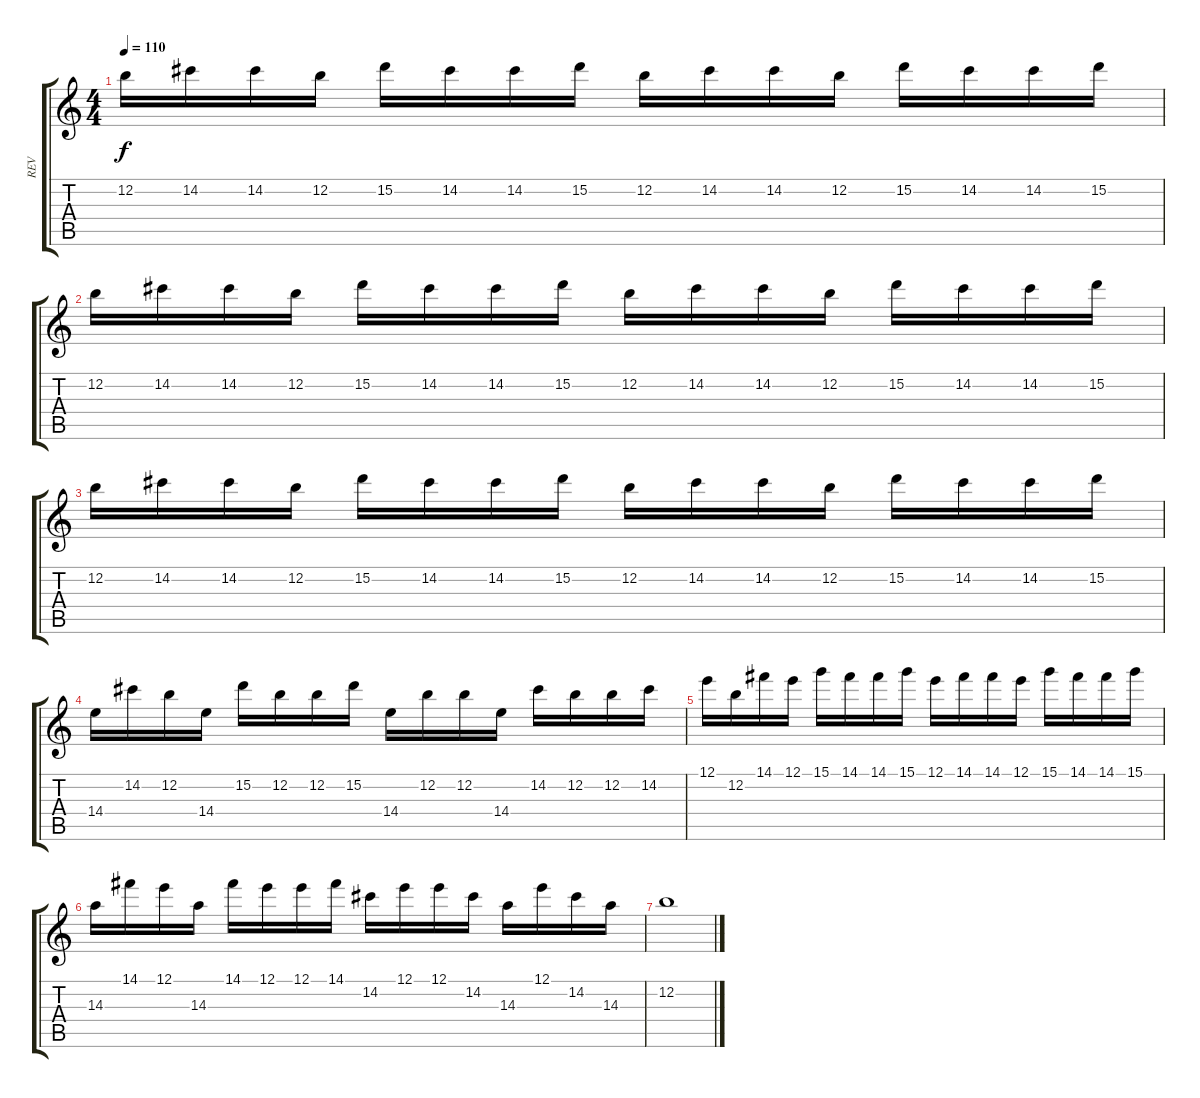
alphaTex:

\track ("REV" "REV") {instrument electricguitarjazz}
\staff {score tabs}
\tuning (E4 B3 G3 D3 A2 E2) {hide}
\ts (4 4)
\tempo 110
\clef g2
\ks c
12.2.16{dy f} 14.2.16 14.2.16 12.2.16 15.2.16 14.2.16 14.2.16 15.2.16 12.2.16 14.2.16 14.2.16 12.2.16 15.2.16 14.2.16 14.2.16 15.2.16 |
12.2.16 14.2.16 14.2.16 12.2.16 15.2.16 14.2.16 14.2.16 15.2.16 12.2.16 14.2.16 14.2.16 12.2.16 15.2.16 14.2.16 14.2.16 15.2.16 |
12.2.16 14.2.16 14.2.16 12.2.16 15.2.16 14.2.16 14.2.16 15.2.16 12.2.16 14.2.16 14.2.16 12.2.16 15.2.16 14.2.16 14.2.16 15.2.16 |
14.4.16 14.2.16 12.2.16 14.4.16 15.2.16 12.2.16 12.2.16 15.2.16 14.4.16 12.2.16 12.2.16 14.4.16 14.2.16 12.2.16 12.2.16 14.2.16 |
12.1.16 12.2.16 14.1.16 12.1.16 15.1.16 14.1.16 14.1.16 15.1.16 12.1.16 14.1.16 14.1.16 12.1.16 15.1.16 14.1.16 14.1.16 15.1.16 |
14.3.16 14.1.16 12.1.16 14.3.16 14.1.16 12.1.16 12.1.16 14.1.16 14.2.16 12.1.16 12.1.16 14.2.16 14.3.16 12.1.16 14.2.16 14.3.16 |
12.2.1
